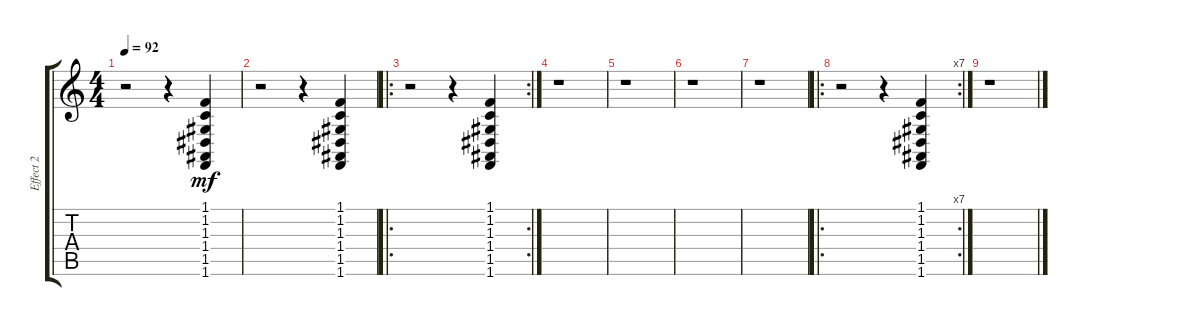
\track ("Effect 2" "Effect 2") {instrument guitarfretnoise}
\staff {score tabs}
\tuning (E4 B3 G3 D3 A2 E2) {hide}
\ts (4 4)
\tempo 92
\clef g2
\ks c
r.2{dy mf} r.4 (1.1 1.2 1.3 1.4 1.5 1.6).4 |
r.2 r.4 (1.1 1.2 1.3 1.4 1.5 1.6).4 |
\ro
\rc 2
r.2 r.4 (1.1 1.2 1.3 1.4 1.5 1.6).4 |
r.1 |
r.1 |
r.1 |
r.1 |
\ro
\rc 7
r.2 r.4 (1.1 1.2 1.3 1.4 1.5 1.6).4 |
r.1
